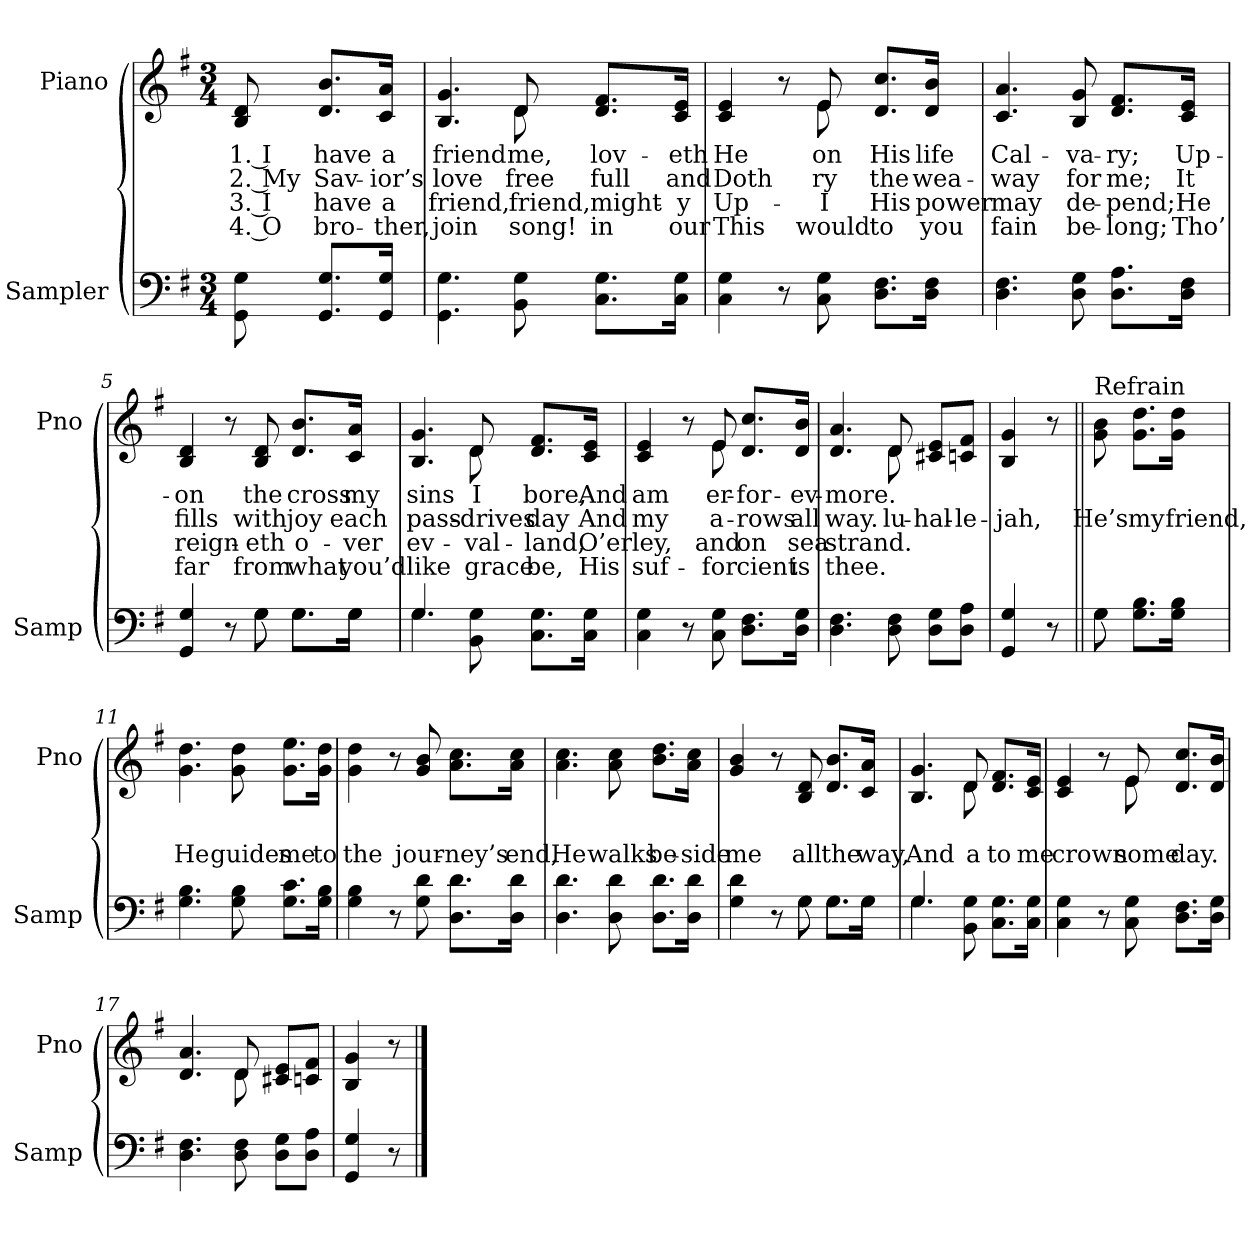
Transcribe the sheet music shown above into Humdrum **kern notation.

**kern	**kern	**text	**text	**text	**text
*part2	*part1	*part1	*part1	*part1	*part1
*staff2	*staff1	*staff1	*staff1	*staff1	*staff1
*I"Sampler	*I"Piano	*	*	*	*
*I'Samp	*I'Pno	*	*	*	*
*clefF4	*clefG2	*	*	*	*
*k[f#]	*k[f#]	*	*	*	*
*G:	*G:	*	*	*	*
*M3/4	*M3/4	*	*	*	*
=1	=1	=1	=1	=1	=1
8GG\ 8G\	8B 8d	1. I	2. My	3. I	4. O
8.GG/ 8.G/L	8.d/ 8.b/L	have	Sav-	have	bro-
16GG/ 16G/Jk	16c/ 16a/Jk	a	-ior’s	a	-ther,
=2	=2	=2	=2	=2	=2
*	*^	*	*	*	*
4.GG\ 4.G\	4.B 4.g	4.ryy	friend	love	friend,	join
8BB 8G	8d/	8d	me,	free	friend,	song!
8.C\ 8.G\L	8.d/ 8.f#/L	4ryy	lov-	full	might-	in
16C\ 16G\Jk	16c/ 16e/Jk	.	-eth	and	-y	our
=3	=3	=3	=3	=3	=3	=3
4C 4G	4c 4e	4.ryy	He	Doth	Up-	This
8r	8r	.	.	.	.	.
8C 8G	8e/	8e	on	-ry	I	would
8.D\ 8.F#\L	8.d/ 8.cc/L	4ryy	His	the	His	to
16D\ 16F#\Jk	16d/ 16b/Jk	.	life	wea-	power	you
*	*v	*v	*	*	*	*
=4	=4	=4	=4	=4	=4
4.D 4.F#	4.c 4.a	Cal-	way	may	fain
8D 8G	8B 8g	-va-	for	de-	be-
8.D\ 8.A\L	8.d/ 8.f#/L	-ry;	me;	-pend;	-long;
16D\ 16F#\Jk	16c/ 16e/Jk	Up-	It	He	Tho’
=5	=5	=5	=5	=5	=5
*^	*	*	*	*	*
4GG 4G	4.ryy	4B 4d	-on	fills	reign-	far
8r	.	8r	.	.	.	.
8G\	8G	8B 8d	the	with	-eth	from
8.G\L	8.G\L	8.d/ 8.b/L	cross	joy	o-	what
16G\Jk	16G\Jk	16c/ 16a/Jk	my	each	-ver	you’d
=6	=6	=6	=6	=6	=6	=6
*	*	*^	*	*	*	*
4.G/	4.G	4.B 4.g	4.ryy	sins	pass-	ev-	like
8BB 8G	4.ryy	8d/	8d	I	drives	val-	grace
8.C\ 8.G\L	.	8.d/ 8.f#/L	4ryy	bore,	day	land,	be,
16C\ 16G\Jk	.	16c/ 16e/Jk	.	And	And	O’er	His
*v	*v	*	*	*	*	*	*
=7	=7	=7	=7	=7	=7	=7
4C 4G	4c 4e	4.ryy	am	my	-ley,	suf-
8r	8r	.	.	.	.	.
8C 8G	8e/	8e	-er-	a-	and	for
8.D\ 8.F#\L	8.d/ 8.cc/L	4ryy	for-	-rows	on	-cient
16D\ 16G\Jk	16d/ 16b/Jk	.	-ev-	all	sea	is
=8	=8	=8	=8	=8	=8	=8
4.D 4.F#	4.d 4.a	4.ryy	-more.	-way.	strand.	thee.
8D 8F#	8d/	8d	.	-lu-	.	.
8D\ 8G\L	8c#X/ 8e/L	4ryy	.	hal-	.	.
8D\ 8A\J	8cn/ 8f#/J	.	.	-le-	.	.
*	*v	*v	*	*	*	*
=9	=9	=9	=9	=9	=9
4GG 4G	4B 4g	.	-jah,	.	.
8r	8r	.	.	.	.
=10||	=10||	=10||	=10||	=10||	=10||
*^	*	*	*	*	*
!	!	!LO:TX:t=Refrain	!	!	!	!
8G\	8G	8g\ 8b\	.	He’s	.	.
8.G\ 8.B\L	4ryy	8.g\ 8.dd\L	.	my	.	.
16G\ 16B\Jk	.	16g\ 16dd\Jk	.	friend,	.	.
*v	*v	*	*	*	*	*
=11	=11	=11	=11	=11	=11
4.G 4.B	4.g 4.dd	.	He	.	.
8G 8B	8g 8dd	.	guides	.	.
8.G\ 8.c\L	8.g\ 8.ee\L	.	me	.	.
16G\ 16B\Jk	16g\ 16dd\Jk	.	to	.	.
=12	=12	=12	=12	=12	=12
4G 4B	4g 4dd	.	the	.	.
8r	8r	.	.	.	.
8G 8d	8g 8b	.	jour-	.	.
8.D\ 8.d\L	8.a\ 8.cc\L	.	-ney’s	.	.
16D\ 16d\Jk	16a\ 16cc\Jk	.	end,	.	.
=13	=13	=13	=13	=13	=13
4.D 4.d	4.a 4.cc	.	He	.	.
8D 8d	8a 8cc	.	walks	.	.
8.D\ 8.d\L	8.b\ 8.dd\L	.	be-	.	.
16D\ 16d\Jk	16a\ 16cc\Jk	.	-side	.	.
=14	=14	=14	=14	=14	=14
*^	*	*	*	*	*
4G 4d	4.ryy	4g 4b	.	me	.	.
8r	.	8r	.	.	.	.
8G\	8G	8B 8d	.	all	.	.
8.G\L	8.G\L	8.d/ 8.b/L	.	the	.	.
16G\Jk	16G\Jk	16c/ 16a/Jk	.	way,	.	.
=15	=15	=15	=15	=15	=15	=15
*	*	*^	*	*	*	*
4.G/	4.G	4.B 4.g	4.ryy	.	And	.	.
8BB 8G	4.ryy	8d/	8d	.	a	.	.
8.C\ 8.G\L	.	8.d/ 8.f#/L	4ryy	.	to	.	.
16C\ 16G\Jk	.	16c/ 16e/Jk	.	.	me	.	.
*v	*v	*	*	*	*	*	*
=16	=16	=16	=16	=16	=16	=16
4C 4G	4c 4e	4.ryy	.	crown	.	.
8r	8r	.	.	.	.	.
8C 8G	8e/	8e	.	some	.	.
8.D\ 8.F#\L	8.d/ 8.cc/L	4ryy	.	day.	.	.
16D\ 16G\Jk	16d/ 16b/Jk	.	.	.	.	.
=17	=17	=17	=17	=17	=17	=17
4.D 4.F#	4.d 4.a	4.ryy	.	.	.	.
8D 8F#	8d/	8d	.	.	.	.
8D\ 8G\L	8c#X/ 8e/L	4ryy	.	.	.	.
8D\ 8A\J	8cn/ 8f#/J	.	.	.	.	.
*	*v	*v	*	*	*	*
=18	=18	=18	=18	=18	=18
4GG 4G	4B 4g	.	.	.	.
8r	8r	.	.	.	.
==	==	==	==	==	==
*-	*-	*-	*-	*-	*-
